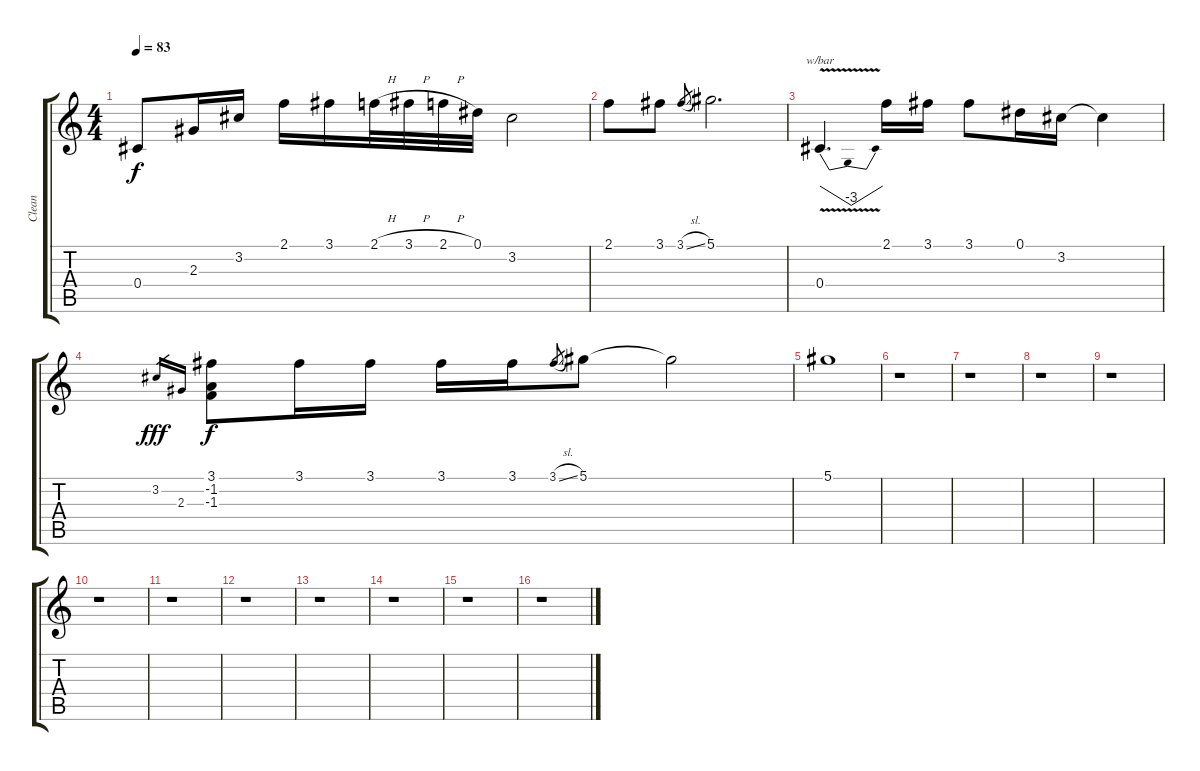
\track ("Clean" "Clean") {instrument electricguitarclean}
\staff {score tabs}
\tuning (Eb4 Bb3 Gb3 Db3 Ab2 Eb2) {hide}
\ts (4 4)
\tempo 83
\clef g2
\ks c
0.4.8{dy f instrument electricguitarclean} 2.3.16 3.2.16 2.1.16 3.1.16 2.1{h}.32 3.1{h}.32 2.1{h}.32 0.1.32 3.2.2 |
2.1.8 3.1.8 3.1{sl}.8{gr} 5.1.2{d} |
0.4{v}.4{d tbe (dip default 0 0 30 -12 60 0)} 2.1.16 3.1.16 3.1.8 0.1.16 3.2.16 3.2{t}.4 |
3.2.16{gr dy fff} 2.3.16{gr} (3.1 -1.2 -1.3).8{dy f} 3.1.16 3.1.16 3.1.16 3.1.16 3.1{sl}.8{gr} 5.1.8 5.1{t}.2 |
5.1.1 |
r.1 |
r.1 |
r.1 |
r.1 |
r.1 |
r.1 |
r.1 |
r.1 |
r.1 |
r.1 |
r.1
